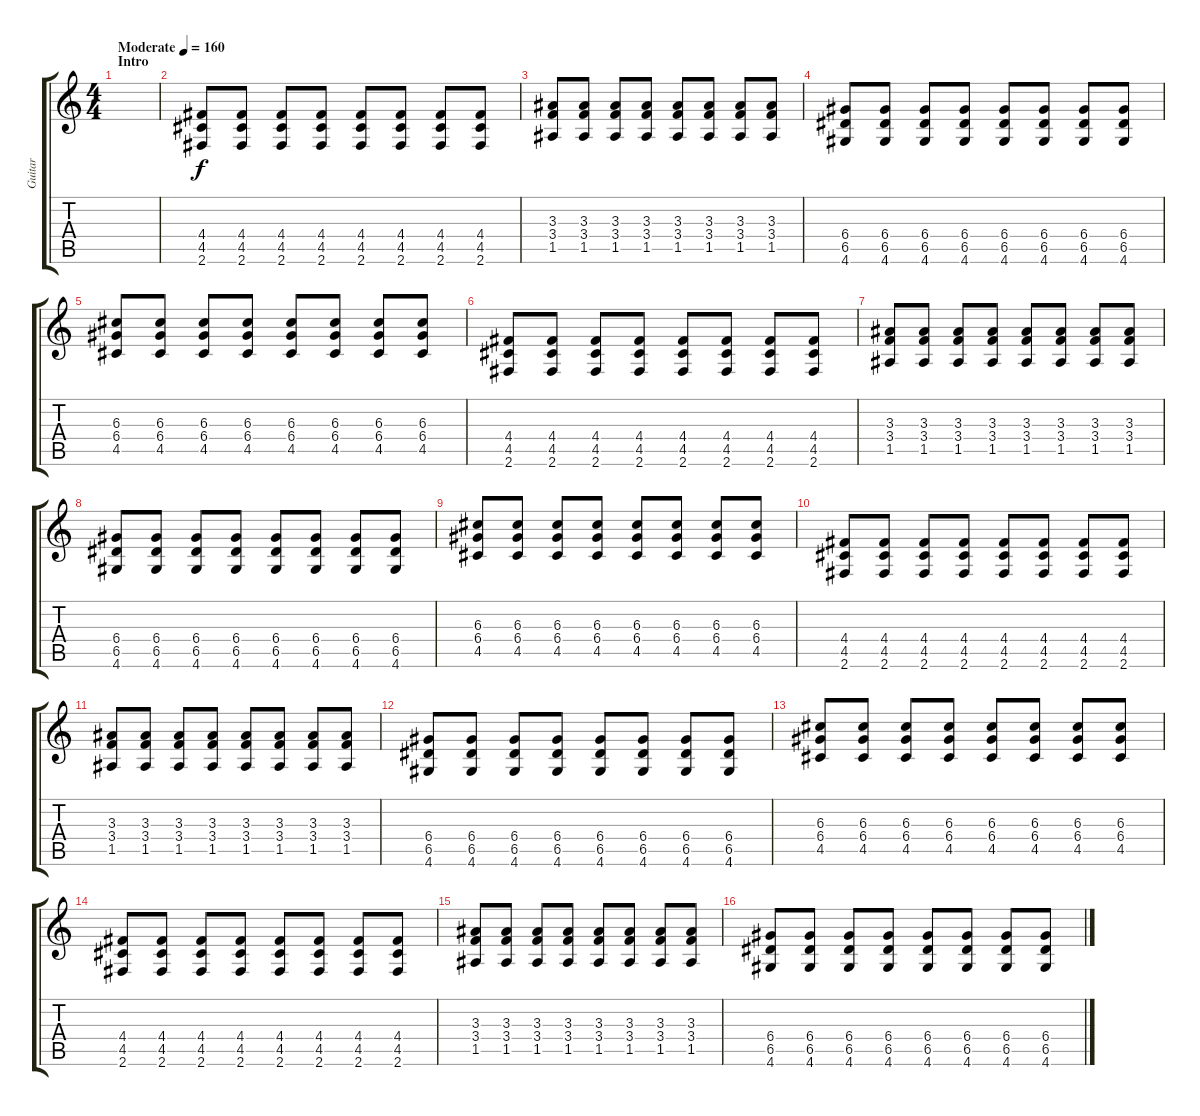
\track ("Guitar" "Guitar") {instrument distortionguitar}
\staff {score tabs}
\tuning (E4 B3 G3 D3 A2 E2) {hide}
\ts (4 4)
\section ("" "Intro")
\tempo (160 "Moderate")
\clef g2
\ks c
|
(4.4 4.5 2.6).8 (4.4 4.5 2.6).8 (4.4 4.5 2.6).8 (4.4 4.5 2.6).8 (4.4 4.5 2.6).8 (4.4 4.5 2.6).8 (4.4 4.5 2.6).8 (4.4 4.5 2.6).8 |
(3.3 3.4 1.5).8 (3.3 3.4 1.5).8 (3.3 3.4 1.5).8 (3.3 3.4 1.5).8 (3.3 3.4 1.5).8 (3.3 3.4 1.5).8 (3.3 3.4 1.5).8 (3.3 3.4 1.5).8 |
(6.4 6.5 4.6).8 (6.4 6.5 4.6).8 (6.4 6.5 4.6).8 (6.4 6.5 4.6).8 (6.4 6.5 4.6).8 (6.4 6.5 4.6).8 (6.4 6.5 4.6).8 (6.4 6.5 4.6).8 |
(6.3 6.4 4.5).8 (6.3 6.4 4.5).8 (6.3 6.4 4.5).8 (6.3 6.4 4.5).8 (6.3 6.4 4.5).8 (6.3 6.4 4.5).8 (6.3 6.4 4.5).8 (6.3 6.4 4.5).8 |
(4.4 4.5 2.6).8 (4.4 4.5 2.6).8 (4.4 4.5 2.6).8 (4.4 4.5 2.6).8 (4.4 4.5 2.6).8 (4.4 4.5 2.6).8 (4.4 4.5 2.6).8 (4.4 4.5 2.6).8 |
(3.3 3.4 1.5).8 (3.3 3.4 1.5).8 (3.3 3.4 1.5).8 (3.3 3.4 1.5).8 (3.3 3.4 1.5).8 (3.3 3.4 1.5).8 (3.3 3.4 1.5).8 (3.3 3.4 1.5).8 |
(6.4 6.5 4.6).8 (6.4 6.5 4.6).8 (6.4 6.5 4.6).8 (6.4 6.5 4.6).8 (6.4 6.5 4.6).8 (6.4 6.5 4.6).8 (6.4 6.5 4.6).8 (6.4 6.5 4.6).8 |
(6.3 6.4 4.5).8 (6.3 6.4 4.5).8 (6.3 6.4 4.5).8 (6.3 6.4 4.5).8 (6.3 6.4 4.5).8 (6.3 6.4 4.5).8 (6.3 6.4 4.5).8 (6.3 6.4 4.5).8 |
(4.4 4.5 2.6).8 (4.4 4.5 2.6).8 (4.4 4.5 2.6).8 (4.4 4.5 2.6).8 (4.4 4.5 2.6).8 (4.4 4.5 2.6).8 (4.4 4.5 2.6).8 (4.4 4.5 2.6).8 |
(3.3 3.4 1.5).8 (3.3 3.4 1.5).8 (3.3 3.4 1.5).8 (3.3 3.4 1.5).8 (3.3 3.4 1.5).8 (3.3 3.4 1.5).8 (3.3 3.4 1.5).8 (3.3 3.4 1.5).8 |
(6.4 6.5 4.6).8 (6.4 6.5 4.6).8 (6.4 6.5 4.6).8 (6.4 6.5 4.6).8 (6.4 6.5 4.6).8 (6.4 6.5 4.6).8 (6.4 6.5 4.6).8 (6.4 6.5 4.6).8 |
(6.3 6.4 4.5).8 (6.3 6.4 4.5).8 (6.3 6.4 4.5).8 (6.3 6.4 4.5).8 (6.3 6.4 4.5).8 (6.3 6.4 4.5).8 (6.3 6.4 4.5).8 (6.3 6.4 4.5).8 |
(4.4 4.5 2.6).8 (4.4 4.5 2.6).8 (4.4 4.5 2.6).8 (4.4 4.5 2.6).8 (4.4 4.5 2.6).8 (4.4 4.5 2.6).8 (4.4 4.5 2.6).8 (4.4 4.5 2.6).8 |
(3.3 3.4 1.5).8 (3.3 3.4 1.5).8 (3.3 3.4 1.5).8 (3.3 3.4 1.5).8 (3.3 3.4 1.5).8 (3.3 3.4 1.5).8 (3.3 3.4 1.5).8 (3.3 3.4 1.5).8 |
(6.4 6.5 4.6).8 (6.4 6.5 4.6).8 (6.4 6.5 4.6).8 (6.4 6.5 4.6).8 (6.4 6.5 4.6).8 (6.4 6.5 4.6).8 (6.4 6.5 4.6).8 (6.4 6.5 4.6).8
